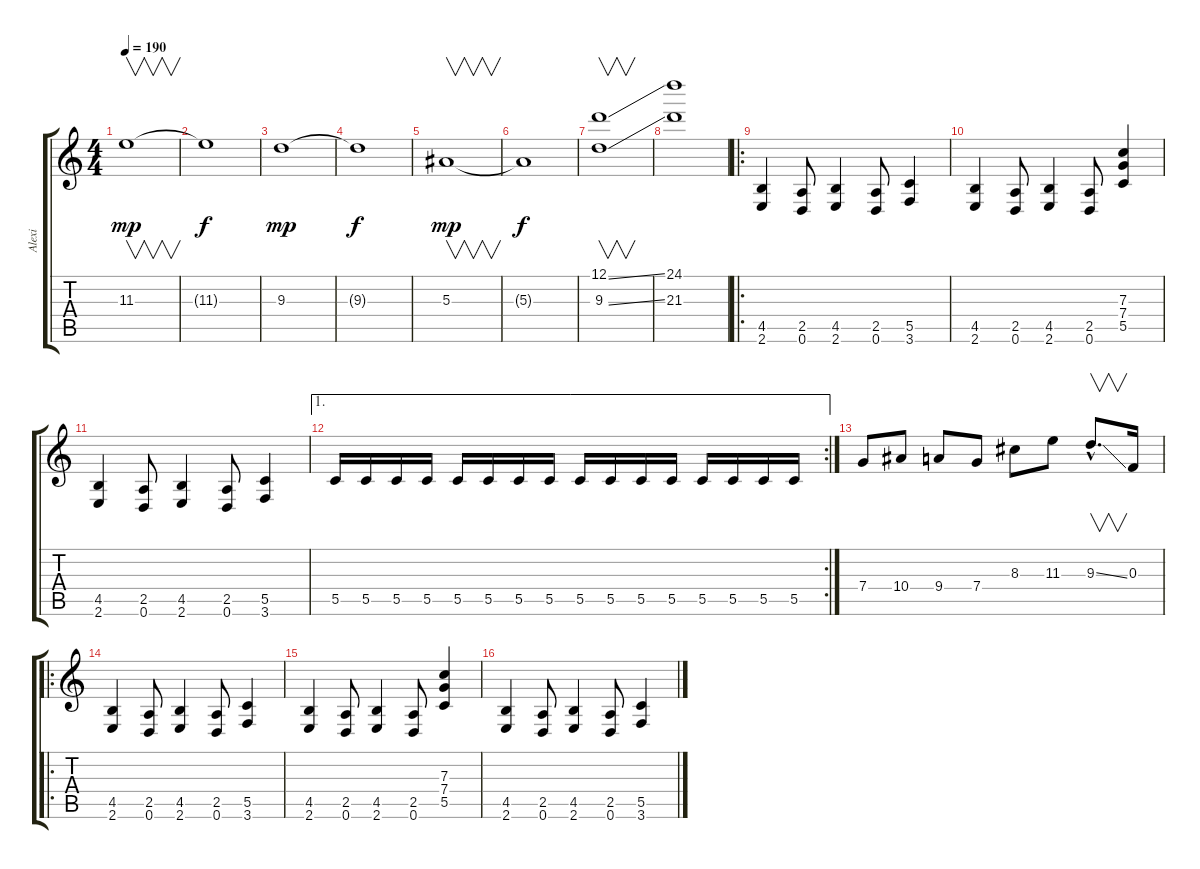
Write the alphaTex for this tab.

\track ("Alexi" "Alexi") {instrument distortionguitar}
\staff {score tabs}
\tuning (D4 A3 F3 C3 G2 D2) {hide}
\ts (4 4)
\tempo 190
\clef g2
\ks c
11.3.1{v dy mp instrument distortionguitar} |
11.3{t}.1{dy f} |
9.3.1{dy mp} |
9.3{t}.1{dy f} |
5.3.1{v dy mp} |
5.3{t}.1{dy f} |
(12.1{ss} 9.3{ss}).1{v} |
(24.1 21.3).1 |
\ro
(4.5 2.6).4 (2.5 0.6).8 (4.5 2.6).4 (2.5 0.6).8 (5.5 3.6).4 |
(4.5 2.6).4 (2.5 0.6).8 (4.5 2.6).4 (2.5 0.6).8 (7.3 7.4 5.5).4 |
(4.5 2.6).4 (2.5 0.6).8 (4.5 2.6).4 (2.5 0.6).8 (5.5 3.6).4 |
\ae 1
\rc 2
5.5.16 5.5.16 5.5.16 5.5.16 5.5.16 5.5.16 5.5.16 5.5.16 5.5.16 5.5.16 5.5.16 5.5.16 5.5.16 5.5.16 5.5.16 5.5.16 |
7.4.8 10.4.8 9.4.8 7.4.8 8.3.8 11.3.8 9.3{ss hac}.8{v d} 0.3.16 |
\ro
(4.5 2.6).4 (2.5 0.6).8 (4.5 2.6).4 (2.5 0.6).8 (5.5 3.6).4 |
(4.5 2.6).4 (2.5 0.6).8 (4.5 2.6).4 (2.5 0.6).8 (7.3 7.4 5.5).4 |
(4.5 2.6).4 (2.5 0.6).8 (4.5 2.6).4 (2.5 0.6).8 (5.5 3.6).4
